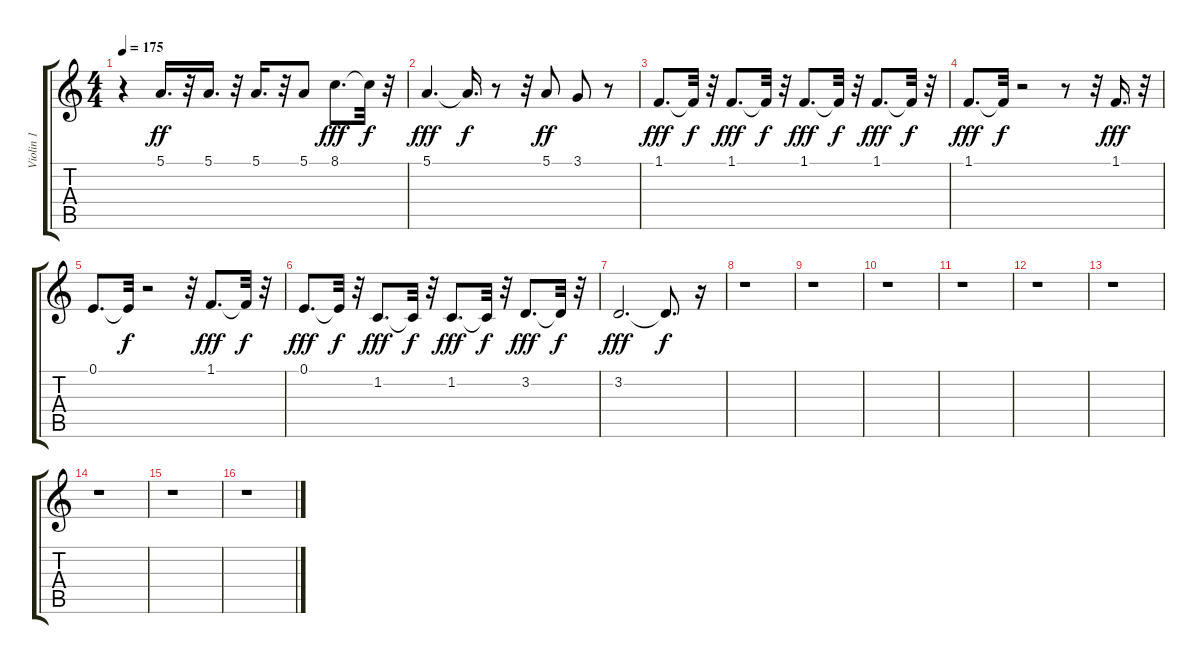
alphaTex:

\track ("Violin 1" "Violin 1") {instrument fx5brightness}
\staff {score tabs}
\tuning (E4 B3 G3 D3 A2 E2) {hide}
\ts (4 4)
\tempo 175
\clef g2
\ks c
r.4{dy f} 5.1.16{d dy ff} r.32 5.1.16{d} r.32 5.1.16{d} r.32 5.1.8 8.1.8{d dy fff} 8.1{t}.32{dy f} r.32 |
5.1.4{d dy fff} 5.1{t}.16{d dy f} r.8 r.32 5.1.8{dy ff} 3.1.8 r.8 |
1.1.8{d dy fff} 1.1{t}.32{dy f} r.32 1.1.8{d dy fff} 1.1{t}.32{dy f} r.32 1.1.8{d dy fff} 1.1{t}.32{dy f} r.32 1.1.8{d dy fff} 1.1{t}.32{dy f} r.32 |
1.1.8{d dy fff} 1.1{t}.32{dy f} r.2 r.8 r.32 1.1.16{d dy fff volume 15} r.32 |
0.1.8{d} 0.1{t}.32{dy f} r.2 r.32 1.1.8{d dy fff} 1.1{t}.32{dy f} r.32 |
0.1.8{d dy fff} 0.1{t}.32{dy f} r.32 1.2.8{d dy fff} 1.2{t}.32{dy f} r.32 1.2.8{d dy fff} 1.2{t}.32{dy f} r.32 3.2.8{d dy fff} 3.2{t}.32{dy f} r.32 |
3.2.2{d dy fff} 3.2{t}.8{d dy f} r.16 |
r.1 |
r.1 |
r.1 |
r.1 |
r.1 |
r.1 |
r.1 |
r.1 |
r.1
